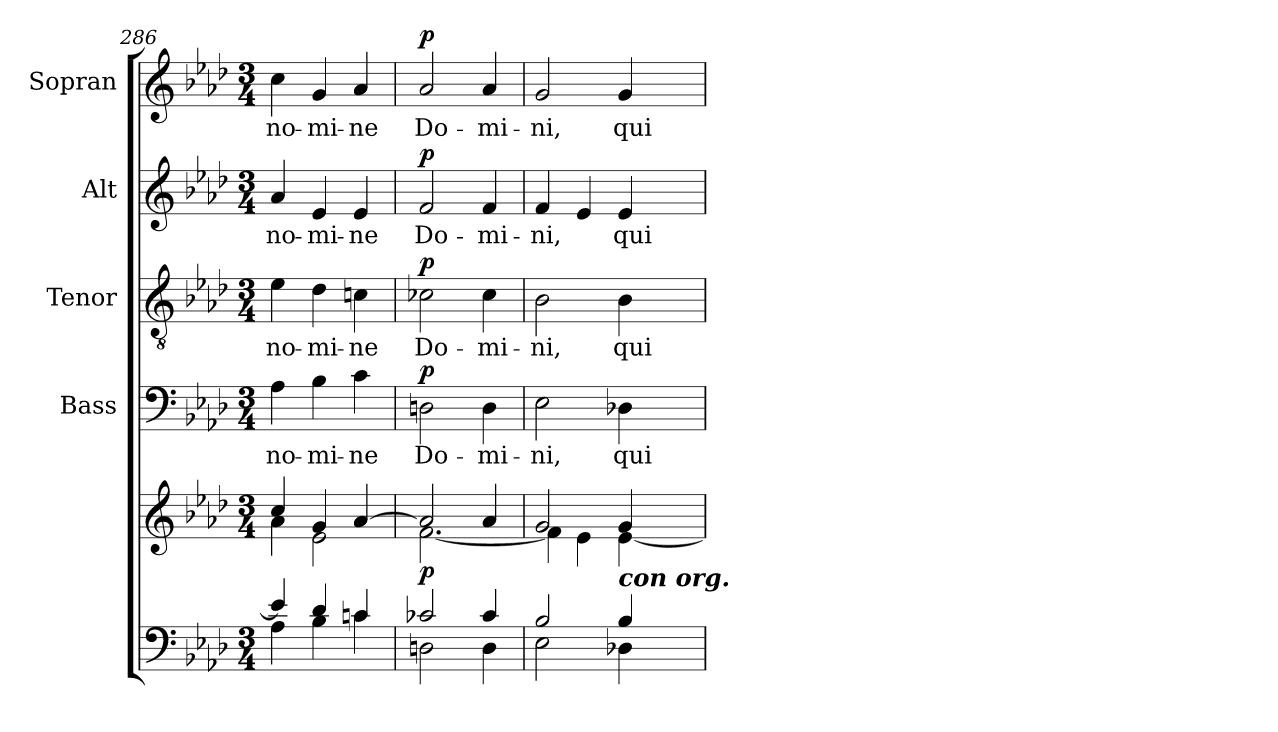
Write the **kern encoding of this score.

**kern	**kern	**dynam	**kern	**text	**dynam	**kern	**text	**dynam	**kern	**text	**dynam	**kern	**text	**dynam
*part5	*part5	*part5	*part4	*part4	*part4	*part3	*part3	*part3	*part2	*part2	*part2	*part1	*part1	*part1
*staff6	*staff5	*staff5/6	*staff4	*staff4	*staff4	*staff3	*staff3	*staff3	*staff2	*staff2	*staff2	*staff1	*staff1	*staff1
*	*	*	*I"Bass	*	*	*I"Tenor	*	*	*I"Alt	*	*	*I"Sopran	*	*
*	*	*	*I'B.	*	*	*I'T.	*	*	*I'A.	*	*	*I'S.	*	*
*clefF4	*clefG2	*	*clefF4	*	*	*clefGv2	*	*	*clefG2	*	*	*clefG2	*	*
*k[b-e-a-d-]	*k[b-e-a-d-]	*	*k[b-e-a-d-]	*	*	*k[b-e-a-d-]	*	*	*k[b-e-a-d-]	*	*	*k[b-e-a-d-]	*	*
*A-:	*A-:	*	*A-:	*	*	*A-:	*	*	*A-:	*	*	*A-:	*	*
*M3/4	*M3/4	*	*M3/4	*	*	*M3/4	*	*	*M3/4	*	*	*M3/4	*	*
=286	=286	=286	=286	=286	=286	=286	=286	=286	=286	=286	=286	=286	=286	=286
*^	*^	*	*	*	*	*	*	*	*	*	*	*	*	*
!	!	!	!	!	!	!LO:LY:b	!	!	!LO:LY:b	!	!	!LO:LY:b	!	!	!LO:LY:b	!
4e-/]	4A-\	4cc/	4a-\	.	4A-\	no-	.	4e-\	no-	.	4a-/	no-	.	4cc\	no-	.
!	!	!	!	!	!	!LO:LY:b	!	!	!LO:LY:b	!	!	!LO:LY:b	!	!	!LO:LY:b	!
4d-/	4B-\	4g/	2e-\	.	4B-\	-mi-	.	4d-\	-mi-	.	4e-/	-mi-	.	4g/	-mi-	.
!	!	!	!	!	!	!LO:LY:b	!	!	!LO:LY:b	!	!	!LO:LY:b	!	!	!LO:LY:b	!
4cn/	4c\	[>4a-/	.	.	4c\	-ne	.	4cn\	-ne	.	4e-/	-ne	.	4a-/	-ne	.
=287	=287	=287	=287	=287	=287	=287	=287	=287	=287	=287	=287	=287	=287	=287	=287	=287
!	!	!	!	!LO:DY:b	!	!LO:LY:b	!LO:DY:a	!	!LO:LY:b	!LO:DY:a	!	!LO:LY:b	!LO:DY:a	!	!LO:LY:b	!LO:DY:a
2c-X/	2Dn\	2a-/]	[<2.f\	p	2Dn\	Do-	p	2c-X\	Do-	p	2f/	Do-	p	2a-/	Do-	p
!	!	!	!	!	!	!LO:LY:b	!	!	!LO:LY:b	!	!	!LO:LY:b	!	!	!LO:LY:b	!
4c-/	4D\	4a-/	.	.	4D\	-mi-	.	4c-\	-mi-	.	4f/	-mi-	.	4a-/	-mi-	.
=288	=288	=288	=288	=288	=288	=288	=288	=288	=288	=288	=288	=288	=288	=288	=288	=288
!	!	!	!	!	!	!LO:LY:b	!	!	!LO:LY:b	!	!	!LO:LY:b	!	!	!LO:LY:b	!
2B-/	2E-\	2g/	4f\]	.	2E-\	-ni,	.	2B-\	-ni,	.	4f/	-ni,	.	2g/	-ni,	.
.	.	.	4e-\	.	.	.	.	.	.	.	4e-/	.	.	.	.	.
!	!	!LO:TX:b:Bi:t=con org.	!	!	!	!	!	!	!	!	!	!	!	!	!	!
!	!	!	!	!	!	!LO:LY:b	!	!	!LO:LY:b	!	!	!LO:LY:b	!	!	!LO:LY:b	!
4B-/	4D-X\	4g/	[<4e-\	.	4D-X\	qui	.	4B-\	qui	.	4e-/	qui	.	4g/	qui	.
*v	*v	*	*	*	*	*	*	*	*	*	*	*	*	*	*	*
*	*v	*v	*	*	*	*	*	*	*	*	*	*	*	*	*
=	=	=	=	=	=	=	=	=	=	=	=	=	=	=
*-	*-	*-	*-	*-	*-	*-	*-	*-	*-	*-	*-	*-	*-	*-
